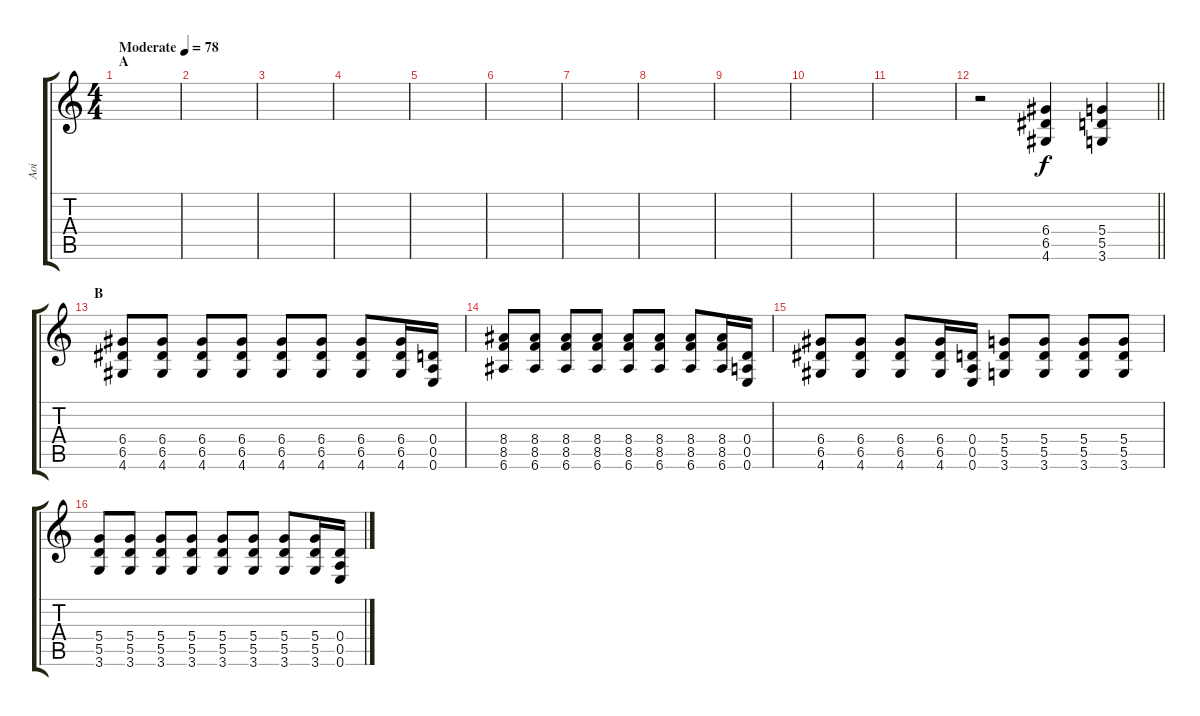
\track ("Aoi" "Aoi") {instrument distortionguitar}
\staff {score tabs}
\tuning (E4 B3 G3 D3 A2 E2) {hide}
\ts (4 4)
\section ("" "A")
\tempo (78 "Moderate")
\clef g2
\ks c
|
|
|
|
|
|
|
|
|
|
|
\barLineRight lightlight
r.2 (6.4 6.5 4.6).4 (5.4 5.5 3.6).4 |
\section ("" "B")
(6.4 6.5 4.6).8 (6.4 6.5 4.6).8 (6.4 6.5 4.6).8 (6.4 6.5 4.6).8 (6.4 6.5 4.6).8 (6.4 6.5 4.6).8 (6.4 6.5 4.6).8 (6.4 6.5 4.6).16 (0.4 0.5 0.6).16 |
(8.4 8.5 6.6).8 (8.4 8.5 6.6).8 (8.4 8.5 6.6).8 (8.4 8.5 6.6).8 (8.4 8.5 6.6).8 (8.4 8.5 6.6).8 (8.4 8.5 6.6).8 (8.4 8.5 6.6).16 (0.4 0.5 0.6).16 |
(6.4 6.5 4.6).8 (6.4 6.5 4.6).8 (6.4 6.5 4.6).8 (6.4 6.5 4.6).16 (0.4 0.5 0.6).16 (5.4 5.5 3.6).8 (5.4 5.5 3.6).8 (5.4 5.5 3.6).8 (5.4 5.5 3.6).8 |
(5.4 5.5 3.6).8 (5.4 5.5 3.6).8 (5.4 5.5 3.6).8 (5.4 5.5 3.6).8 (5.4 5.5 3.6).8 (5.4 5.5 3.6).8 (5.4 5.5 3.6).8 (5.4 5.5 3.6).16 (0.4 0.5 0.6).16
